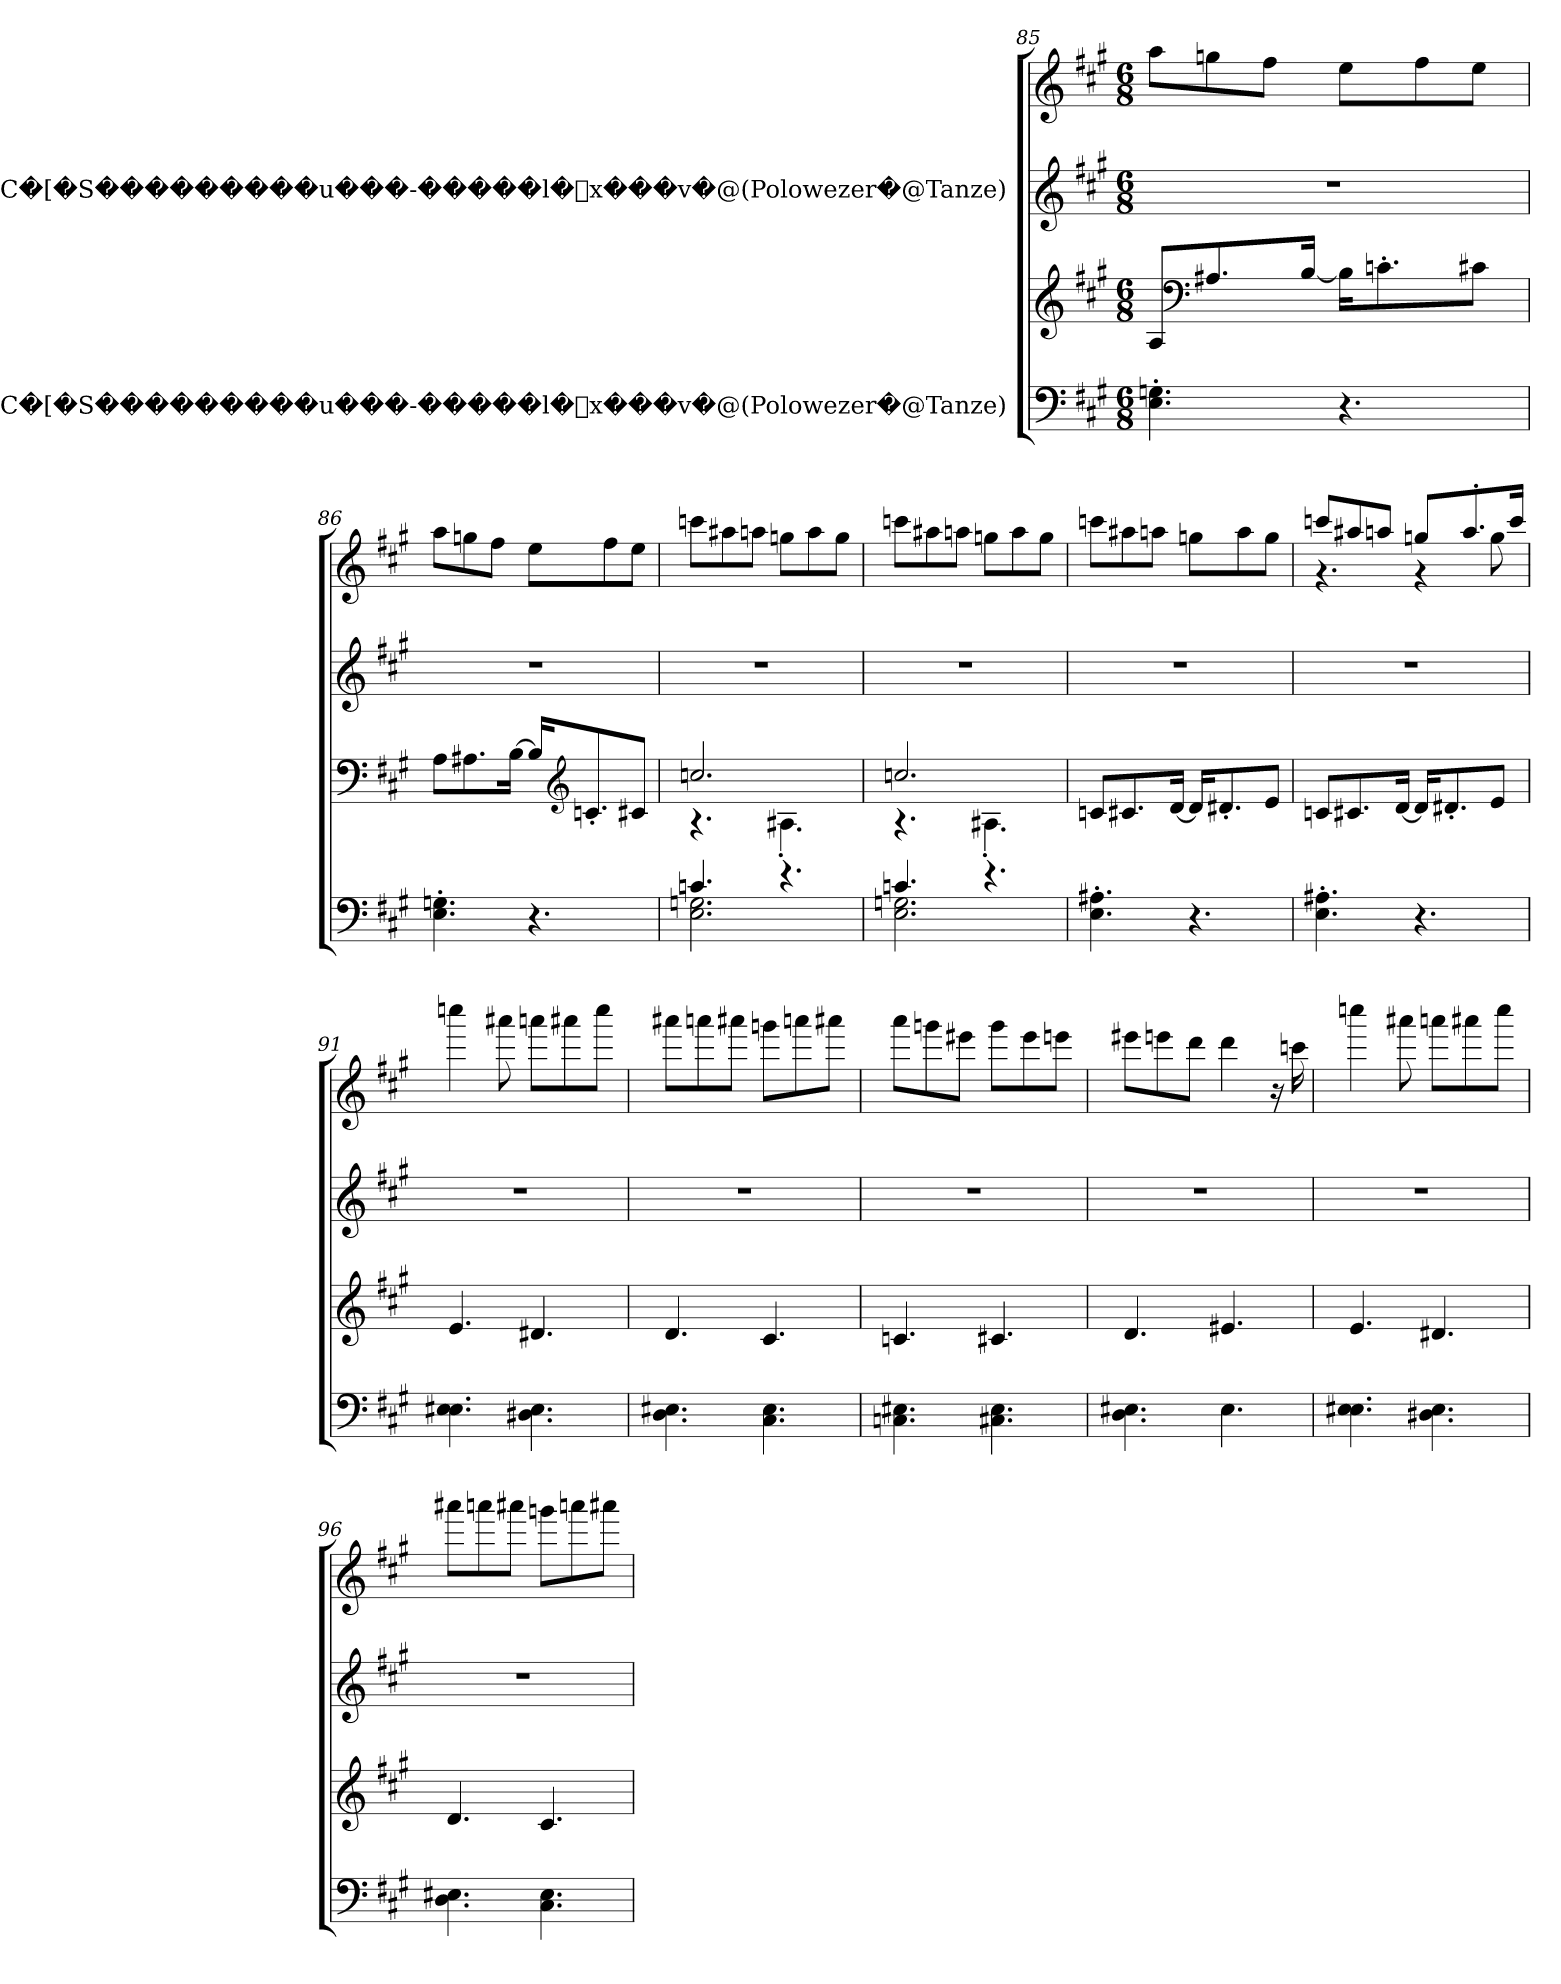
**kern	**kern	**kern	**kern
*part2	*part2	*part1	*part1
*staff4	*staff3	*staff2	*staff1
*I"钢琴, �C�[�S���������u���-�����l�ݗx���v�@(Polowezer�@Tanze)	*	*I"钢琴, �C�[�S���������u���-�����l�ݗx���v�@(Polowezer�@Tanze)	*
*clefF4	*clefG2	*clefG2	*clefG2
*k[f#c#g#]	*k[f#c#g#]	*k[f#c#g#]	*k[f#c#g#]
*M6/8	*M6/8	*M6/8	*M6/8
=85	=85	=85	=85
4.E\' 4.Gn\'	8A/L	2.r	8aa\L
*	*clefF4	*	*
.	8.A#X/	.	8ggn\
.	.	.	8ff#\J
.	[16B/Jk	.	.
4.r	16B\KL]	.	8ee\L
.	8.cn'\	.	.
.	.	.	8ff#\
.	8c#X\J	.	8ee\J
=86	=86	=86	=86
4.E\' 4.Gn\'	8A\L	2.r	8aa\L
.	8.A#X\	.	8ggn\
.	.	.	8ff#\J
.	[16B\Jk	.	.
4.r	16B/KL]	.	8ee\L
*	*clefG2	*	*
.	8.cn'/	.	.
.	.	.	8ff#\
.	8c#X/J	.	8ee\J
!!LO:LB:g=z
=87	=87	=87	=87
*^	*^	*	*
4.cn/	2.E\ 2.Gn\	2.ccn/	4.r	2.r	8cccn\L
.	.	.	.	.	8aa#X\
.	.	.	.	.	8aan\J
4.r	.	.	4.A#X'\	.	8ggn\L
.	.	.	.	.	8aa\
.	.	.	.	.	8gg\J
=88	=88	=88	=88	=88	=88
4.cn/	2.E\ 2.Gn\	2.ccn/	4.r	2.r	8cccn\L
.	.	.	.	.	8aa#X\
.	.	.	.	.	8aan\J
4.r	.	.	4.A#X'\	.	8ggn\L
.	.	.	.	.	8aa\
.	.	.	.	.	8gg\J
*v	*v	*	*	*	*
*	*v	*v	*	*
=89	=89	=89	=89
4.E\' 4.A#X\'	8cn/L	2.r	8cccn\L
.	8.c#X/	.	8aa#X\
.	.	.	8aan\J
.	[16d/Jk	.	.
4.r	16d/KL]	.	8ggn\L
.	8.d#X'/	.	.
.	.	.	8aa\
.	8e/J	.	8gg\J
=90	=90	=90	=90
*	*	*	*^
4.E\' 4.A#X\'	8cn/L	2.r	8cccn/L	4.r
.	8.c#X/	.	8aa#X/	.
.	.	.	8aan/J	.
.	[16d/Jk	.	.	.
4.r	16d/KL]	.	8ggn/L	4r
.	8.d#X'/	.	.	.
.	.	.	8.aa'/	.
.	8e/J	.	.	8gg\
.	.	.	16ccc/Jk	.
*	*	*	*v	*v
!!LO:LB:g=z
=91	=91	=91	=91
4.E\ 4.E#X\	4.e/	2.r	4ccccn\
.	.	.	8aaa#X\
4.D#X\ 4.E#\	4.d#X/	.	8aaan\L
.	.	.	8aaa#X\
.	.	.	8cccc\J
=92	=92	=92	=92
4.D\ 4.E#X\	4.d/	2.r	8aaa#X\L
.	.	.	8aaan\
.	.	.	8aaa#X\J
4.C#\ 4.E#\	4.c#/	.	8gggn\L
.	.	.	8aaan\
.	.	.	8aaa#X\J
=93	=93	=93	=93
4.Cn\ 4.E#X\	4.cn/	2.r	8aaa\L
.	.	.	8gggn\
.	.	.	8eee#X\J
4.C#X\ 4.E#\	4.c#X/	.	8ggg\L
.	.	.	8eee#\
.	.	.	8eeen\J
=94	=94	=94	=94
4.D\ 4.E#X\	4.d/	2.r	8eee#X\L
.	.	.	8eeen\
.	.	.	8ddd\J
4.E#\	4.e#X/	.	4ddd\
.	.	.	16r
.	.	.	16cccn\
!!LO:PB:g=z
=95	=95	=95	=95
4.E\ 4.E#X\	4.e/	2.r	4ccccn\
.	.	.	8aaa#X\
4.D#X\ 4.E#\	4.d#X/	.	8aaan\L
.	.	.	8aaa#X\
.	.	.	8cccc\J
=96	=96	=96	=96
4.D\ 4.E#X\	4.d/	2.r	8aaa#X\L
.	.	.	8aaan\
.	.	.	8aaa#X\J
4.C#\ 4.E#\	4.c#/	.	8gggn\L
.	.	.	8aaan\
.	.	.	8aaa#X\J
=	=	=	=
*-	*-	*-	*-
